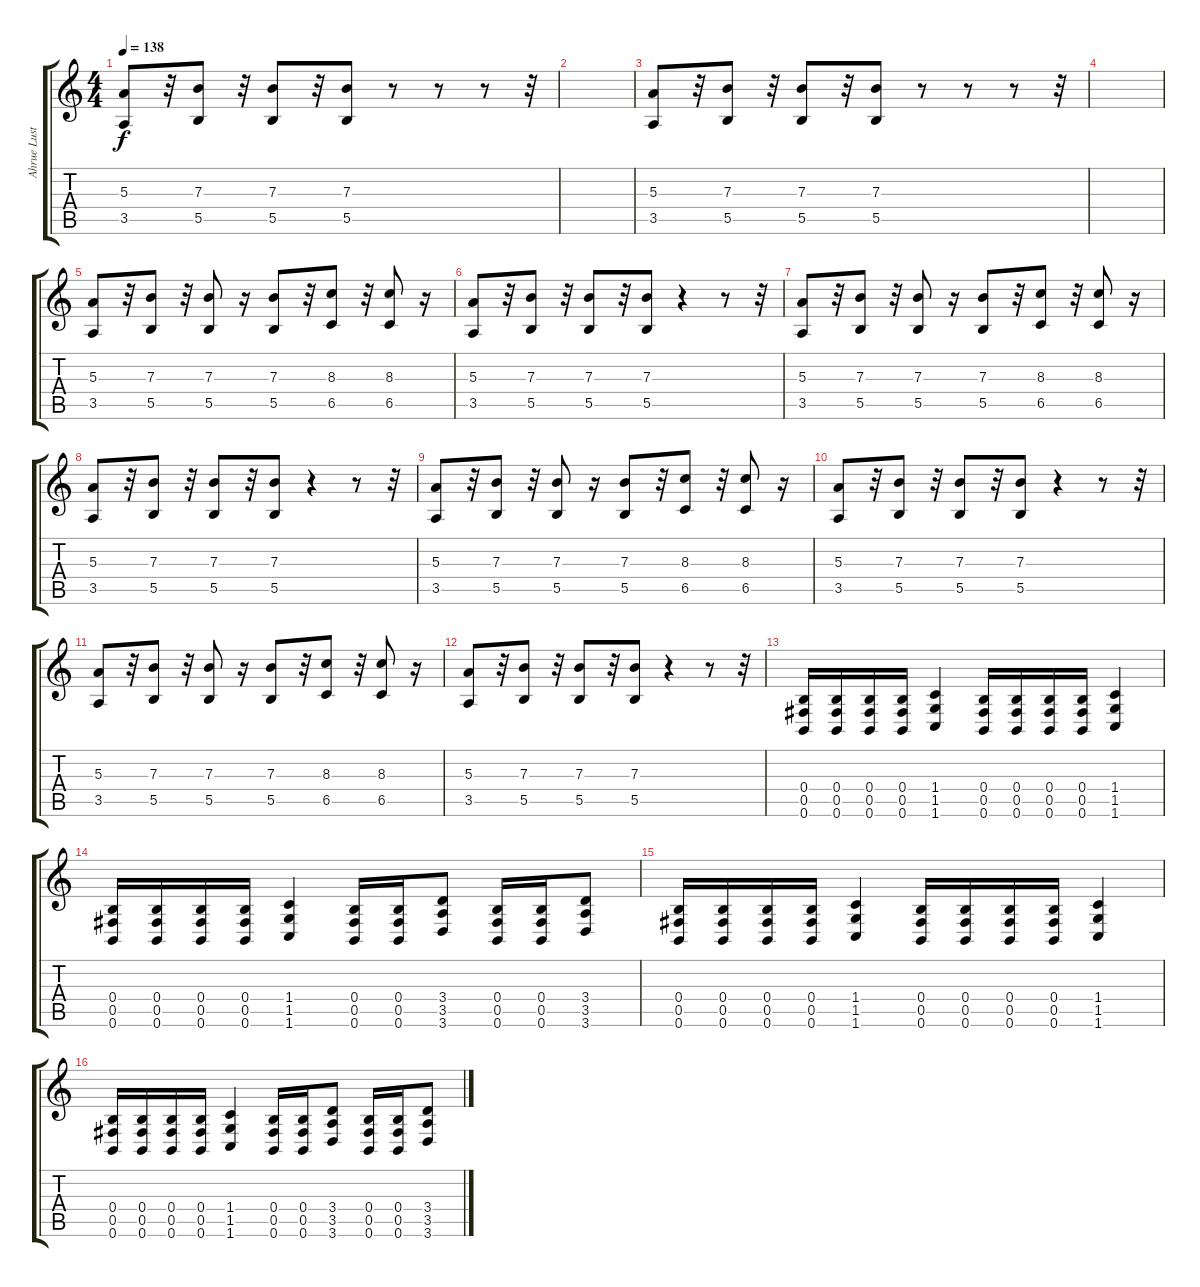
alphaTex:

\track ("Ahrue Luster" "Ahrue Lust") {instrument distortionguitar}
\staff {score tabs}
\tuning (Db4 Ab3 E3 B2 Gb2 B1) {hide}
\ts (4 4)
\tempo 138
\clef g2
\ks c
(5.3 3.5).8{dy f} r.32 (7.3 5.5).8 r.32 (7.3 5.5).8 r.32 (7.3 5.5).8 r.8 r.8 r.8 r.32 |
|
(5.3 3.5).8 r.32 (7.3 5.5).8 r.32 (7.3 5.5).8 r.32 (7.3 5.5).8 r.8 r.8 r.8 r.32 |
|
(5.3 3.5).8 r.32 (7.3 5.5).8 r.32 (7.3 5.5).8 r.16 (7.3 5.5).8 r.32 (8.3 6.5).8 r.32 (8.3 6.5).8 r.16 |
(5.3 3.5).8 r.32 (7.3 5.5).8 r.32 (7.3 5.5).8 r.32 (7.3 5.5).8 r.4 r.8 r.32 |
(5.3 3.5).8 r.32 (7.3 5.5).8 r.32 (7.3 5.5).8 r.16 (7.3 5.5).8 r.32 (8.3 6.5).8 r.32 (8.3 6.5).8 r.16 |
(5.3 3.5).8 r.32 (7.3 5.5).8 r.32 (7.3 5.5).8 r.32 (7.3 5.5).8 r.4 r.8 r.32 |
(5.3 3.5).8 r.32 (7.3 5.5).8 r.32 (7.3 5.5).8 r.16 (7.3 5.5).8 r.32 (8.3 6.5).8 r.32 (8.3 6.5).8 r.16 |
(5.3 3.5).8 r.32 (7.3 5.5).8 r.32 (7.3 5.5).8 r.32 (7.3 5.5).8 r.4 r.8 r.32 |
(5.3 3.5).8 r.32 (7.3 5.5).8 r.32 (7.3 5.5).8 r.16 (7.3 5.5).8 r.32 (8.3 6.5).8 r.32 (8.3 6.5).8 r.16 |
(5.3 3.5).8 r.32 (7.3 5.5).8 r.32 (7.3 5.5).8 r.32 (7.3 5.5).8 r.4 r.8 r.32 |
(0.4 0.5 0.6).16 (0.4 0.5 0.6).16 (0.4 0.5 0.6).16 (0.4 0.5 0.6).16 (1.4 1.5 1.6).4 (0.4 0.5 0.6).16 (0.4 0.5 0.6).16 (0.4 0.5 0.6).16 (0.4 0.5 0.6).16 (1.4 1.5 1.6).4 |
(0.4 0.5 0.6).16 (0.4 0.5 0.6).16 (0.4 0.5 0.6).16 (0.4 0.5 0.6).16 (1.4 1.5 1.6).4 (0.4 0.5 0.6).16 (0.4 0.5 0.6).16 (3.4 3.5 3.6).8 (0.4 0.5 0.6).16 (0.4 0.5 0.6).16 (3.4 3.5 3.6).8 |
(0.4 0.5 0.6).16 (0.4 0.5 0.6).16 (0.4 0.5 0.6).16 (0.4 0.5 0.6).16 (1.4 1.5 1.6).4 (0.4 0.5 0.6).16 (0.4 0.5 0.6).16 (0.4 0.5 0.6).16 (0.4 0.5 0.6).16 (1.4 1.5 1.6).4 |
(0.4 0.5 0.6).16 (0.4 0.5 0.6).16 (0.4 0.5 0.6).16 (0.4 0.5 0.6).16 (1.4 1.5 1.6).4 (0.4 0.5 0.6).16 (0.4 0.5 0.6).16 (3.4 3.5 3.6).8 (0.4 0.5 0.6).16 (0.4 0.5 0.6).16 (3.4 3.5 3.6).8
